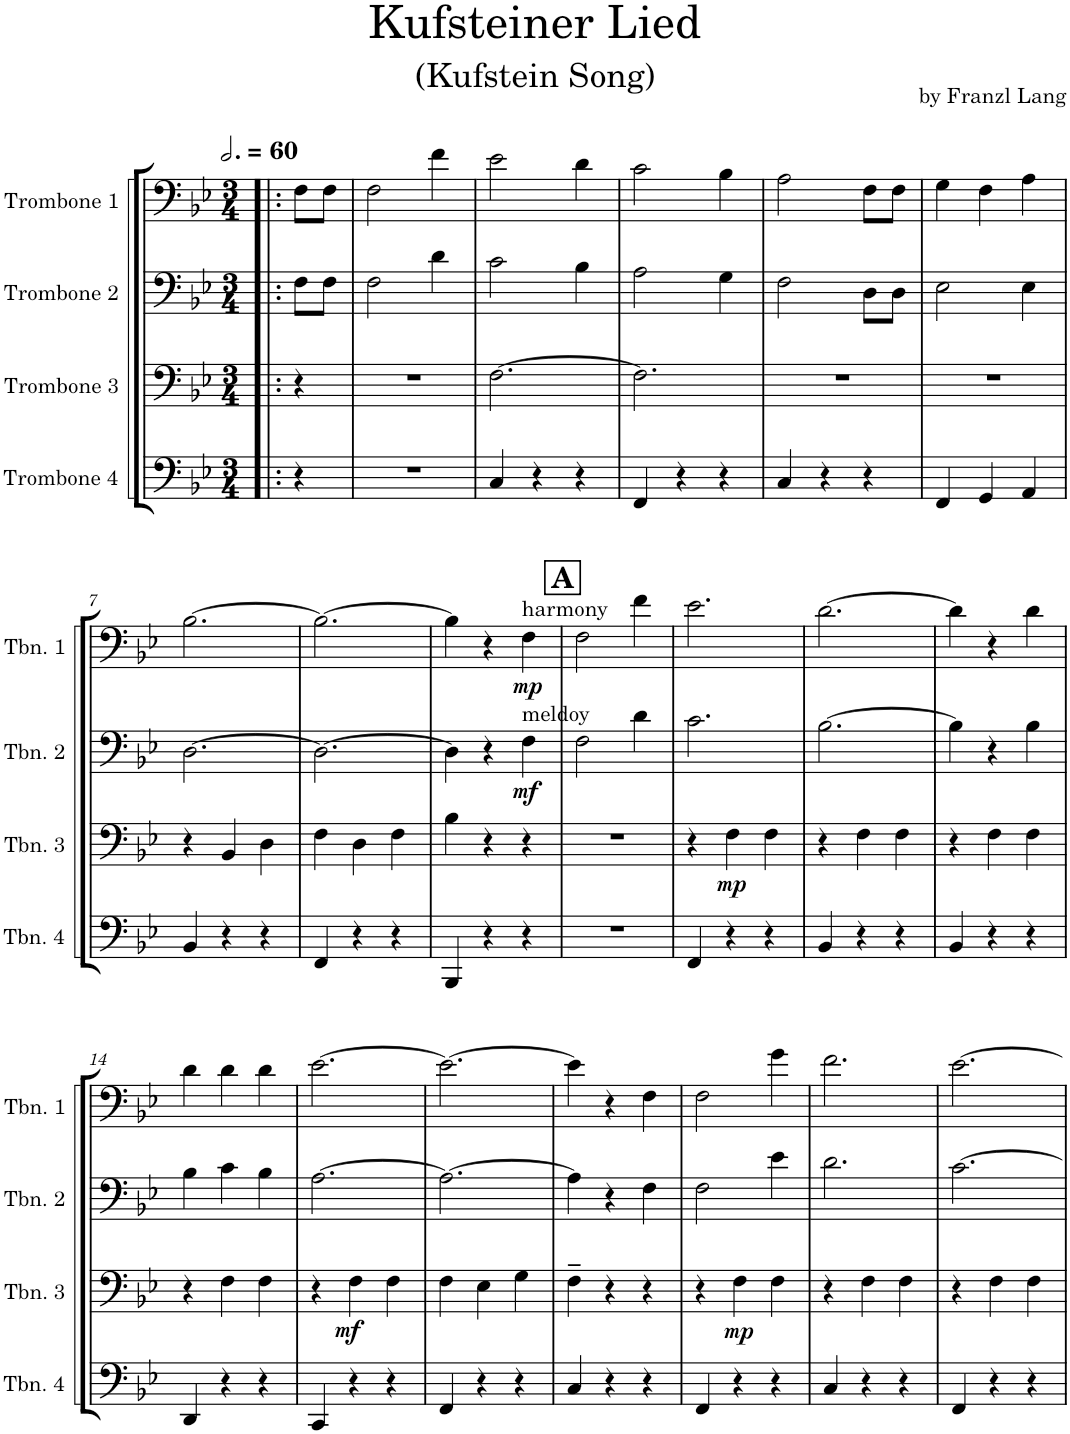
**kern	**kern	**dynam	**kern	**dynam	**kern	**dynam
*part4	*part3	*part3	*part2	*part2	*part1	*part1
*staff4	*staff3	*staff3	*staff2	*staff2	*staff1	*staff1
*I"Trombone 4	*I"Trombone 3	*	*I"Trombone 2	*	*I"Trombone 1	*
*I'Tbn. 4	*I'Tbn. 3	*	*I'Tbn. 2	*	*I'Tbn. 1	*
*clefF4	*clefF4	*	*clefF4	*	*clefF4	*
*k[b-e-]	*k[b-e-]	*	*k[b-e-]	*	*k[b-e-]	*
*M3/4	*M3/4	*	*M3/4	*	*M3/4	*
*MM180	*MM180	*	*MM180	*	*MM180	*
=1!|:	=1!|:	=1!|:	=1!|:	=1!|:	=1!|:	=1!|:
4r	4r	.	8F\L	.	8F\L	.
.	.	.	8F\J	.	8F\J	.
=2	=2	=2	=2	=2	=2	=2
2.r	2.r	.	2F\	.	2F\	.
.	.	.	4d\	.	4f\	.
=3	=3	=3	=3	=3	=3	=3
4C/	[2.F\	.	2c\	.	2e-\	.
4r	.	.	.	.	.	.
4r	.	.	4B-\	.	4d\	.
=4	=4	=4	=4	=4	=4	=4
4FF/	2.F\]	.	2A\	.	2c\	.
4r	.	.	.	.	.	.
4r	.	.	4G\	.	4B-\	.
=5	=5	=5	=5	=5	=5	=5
4C/	2.r	.	2F\	.	2A\	.
4r	.	.	.	.	.	.
4r	.	.	8D\L	.	8F\L	.
.	.	.	8D\J	.	8F\J	.
=6	=6	=6	=6	=6	=6	=6
4FF/	2.r	.	2E-\	.	4G\	.
4GG/	.	.	.	.	4F\	.
4AA/	.	.	4E-\	.	4A\	.
!!LO:LB:g=z
=7	=7	=7	=7	=7	=7	=7
4BB-/	4r	.	[2.D\	.	[2.B-\	.
4r	4BB-/	.	.	.	.	.
4r	4D\	.	.	.	.	.
=8	=8	=8	=8	=8	=8	=8
4FF/	4F\	.	2.D\_	.	2.B-\_	.
4r	4D\	.	.	.	.	.
4r	4F\	.	.	.	.	.
=9	=9	=9	=9	=9	=9	=9
4BBB-/	4B-\	.	4D\]	.	4B-\]	.
4r	4r	.	4r	.	4r	.
!	!	!	!	!	!LO:TX:a:t=harmony	!
!	!	!	!LO:TX:a:t=meldoy	!	!	!
!	!	!	!	!LO:DY:b	!	!LO:DY:b
4r	4r	.	4F\	mf	4F\	mp
!!LO:REH:place=s1:a:B:cj:fs=14:t=A
=10	=10	=10	=10	=10	=10	=10
2.r	2.r	.	2F\	.	2F\	.
.	.	.	4d\	.	4f\	.
=11	=11	=11	=11	=11	=11	=11
4FF/	4r	.	2.c\	.	2.e-\	.
!	!	!LO:DY:b	!	!	!	!
4r	4F\	mp	.	.	.	.
4r	4F\	.	.	.	.	.
=12	=12	=12	=12	=12	=12	=12
4BB-/	4r	.	[2.B-\	.	[2.d\	.
4r	4F\	.	.	.	.	.
4r	4F\	.	.	.	.	.
=13	=13	=13	=13	=13	=13	=13
4BB-/	4r	.	4B-\]	.	4d\]	.
4r	4F\	.	4r	.	4r	.
4r	4F\	.	4B-\	.	4d\	.
!!LO:LB:g=z
=14	=14	=14	=14	=14	=14	=14
4DD/	4r	.	4B-\	.	4d\	.
4r	4F\	.	4c\	.	4d\	.
4r	4F\	.	4B-\	.	4d\	.
=15	=15	=15	=15	=15	=15	=15
4CC/	4r	.	[2.A\	.	[2.e-\	.
!	!	!LO:DY:b	!	!	!	!
4r	4F\	mf	.	.	.	.
4r	4F\	.	.	.	.	.
=16	=16	=16	=16	=16	=16	=16
4FF/	4F\	.	2.A\_	.	2.e-\_	.
4r	4E-\	.	.	.	.	.
4r	4G\	.	.	.	.	.
=17	=17	=17	=17	=17	=17	=17
4C/	4F~\	.	4A\]	.	4e-\]	.
4r	4r	.	4r	.	4r	.
4r	4r	.	4F\	.	4F\	.
=18	=18	=18	=18	=18	=18	=18
4FF/	4r	.	2F\	.	2F\	.
!	!	!LO:DY:b	!	!	!	!
4r	4F\	mp	.	.	.	.
4r	4F\	.	4e-\	.	4g\	.
=19	=19	=19	=19	=19	=19	=19
4C/	4r	.	2.d\	.	2.f\	.
4r	4F\	.	.	.	.	.
4r	4F\	.	.	.	.	.
=20	=20	=20	=20	=20	=20	=20
4FF/	4r	.	[2.c\	.	[2.e-\	.
4r	4F\	.	.	.	.	.
4r	4F\	.	.	.	.	.
=	=	=	=	=	=	=
*-	*-	*-	*-	*-	*-	*-
